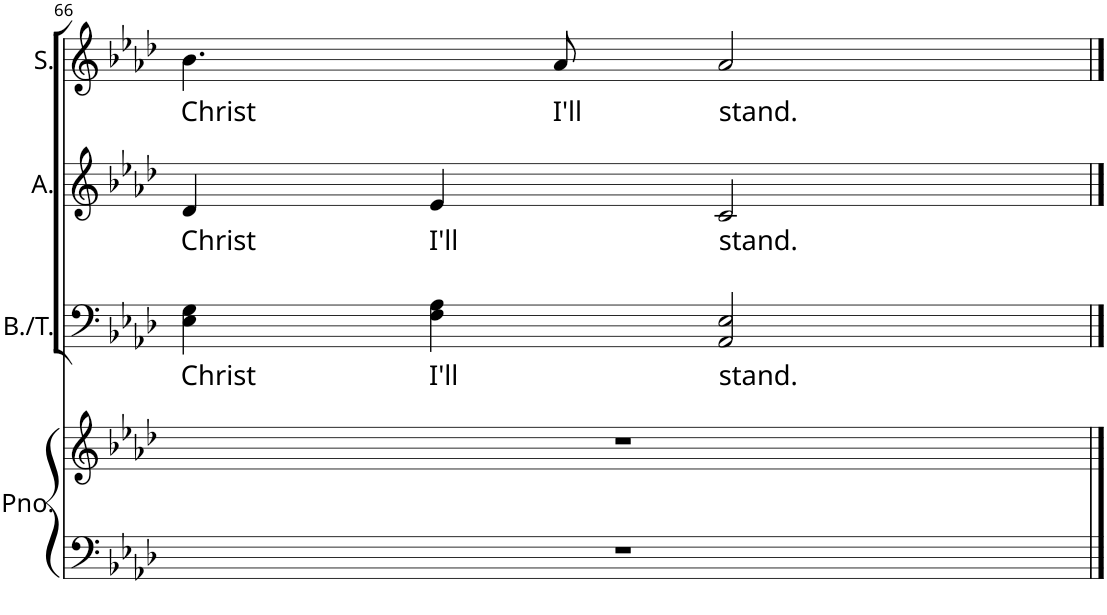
**kern	**kern	**kern	**text	**kern	**text	**kern	**text
*part4	*part4	*part3	*part3	*part2	*part2	*part1	*part1
*staff5	*staff4	*staff3	*staff3	*staff2	*staff2	*staff1	*staff1
*I"Pno.	*	*I"B/T	*	*I"A.	*	*I"S.	*
*I'Pno.	*	*I'B./T.	*	*I'A.	*	*I'S.	*
!!LO:PB:g=z
*clefF4	*clefG2	*clefF4	*	*clefG2	*	*clefG2	*
*k[b-e-a-d-]	*k[b-e-a-d-]	*k[b-e-a-d-]	*	*k[b-e-a-d-]	*	*k[b-e-a-d-]	*
*M4/4	*M4/4	*M4/4	*	*M4/4	*	*M4/4	*
=66	=66	=66	=66	=66	=66	=66	=66
!	!	!	!LO:LY:b	!	!LO:LY:b	!	!LO:LY:b
1r	1r	4E-\ 4G\	Christ	4d-/	Christ	4.b-\	Christ
!	!	!	!LO:LY:b	!	!LO:LY:b	!	!
.	.	4F\ 4A-\	I'll	4e-/	I'll	.	.
!	!	!	!	!	!	!	!LO:LY:b
.	.	.	.	.	.	8a-/	I'll
!	!	!	!LO:LY:b	!	!LO:LY:b	!	!LO:LY:b
.	.	2AA-/ 2E-/	stand.	2c/	stand.	2a-/	stand.
==	==	==	==	==	==	==	==
*-	*-	*-	*-	*-	*-	*-	*-
